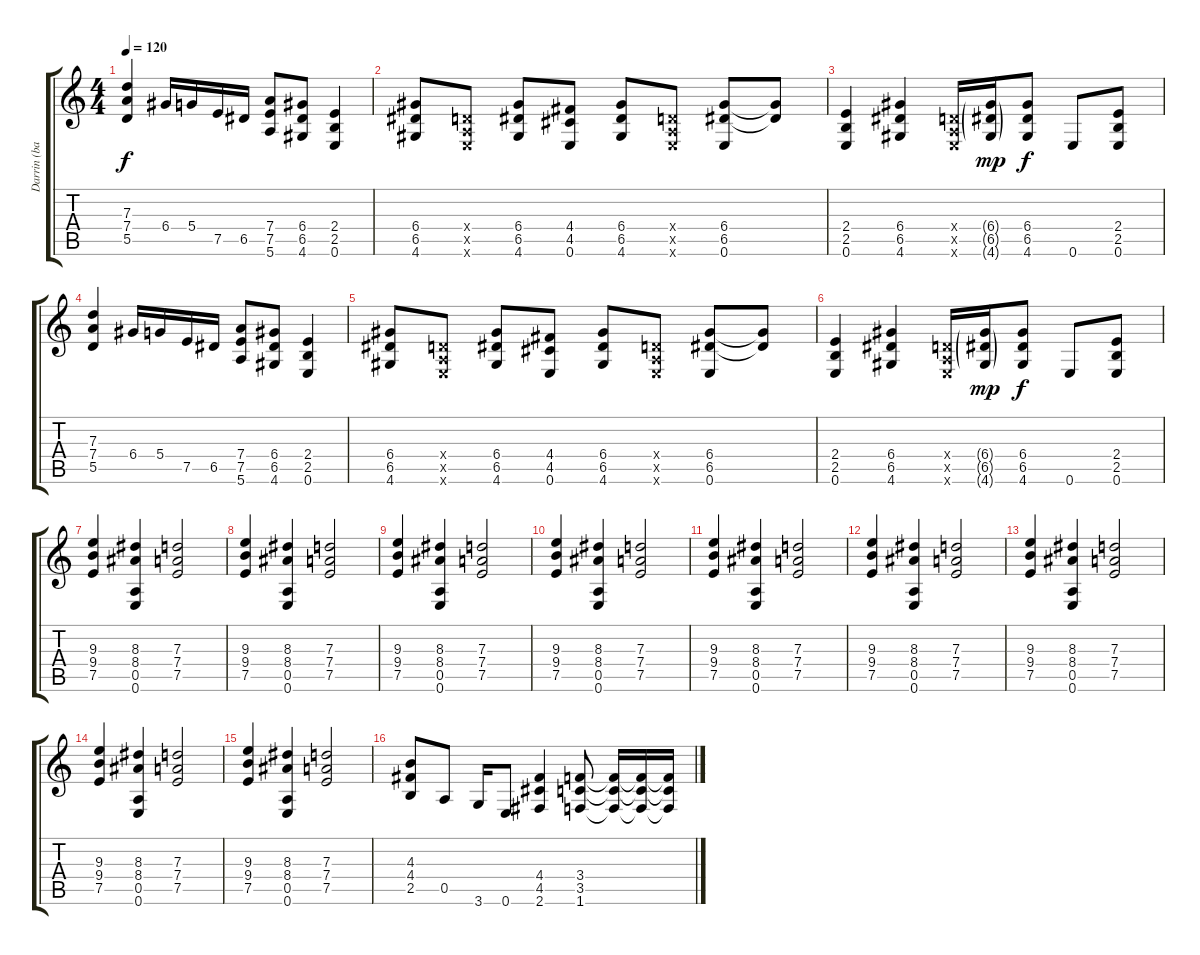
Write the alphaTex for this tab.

\track ("Darrin (base)" "Darrin (ba") {instrument electricbasspick}
\staff {score tabs}
\tuning (E4 B3 G3 D3 A2 E2) {hide}
\ts (4 4)
\tempo 120
\clef g2
\ks c
(7.3 7.4 5.5).4{dy f} 6.4.16 5.4.16 7.5.16 6.5.16 (7.4 7.5 5.6).8 (6.4 6.5 4.6).8 (2.4 2.5 0.6).4 |
(6.4 6.5 4.6).8 (0.4{x} 0.5{x} 0.6{x}).8 (6.4 6.5 4.6).8 (4.4 4.5 0.6).8 (6.4 6.5 4.6).8 (0.4{x} 0.5{x} 0.6{x}).8 (6.4 6.5 0.6).8 (6.4{t} 6.5{t}).8 |
(2.4 2.5 0.6).4 (6.4 6.5 4.6).4 (0.4{x} 0.5{x} 0.6{x}).16 (6.4{g} 6.5{g} 4.6{g}).16{dy mp} (6.4 6.5 4.6).8{dy f} 0.6.8 (2.4 2.5 0.6).8 |
(7.3 7.4 5.5).4 6.4.16 5.4.16 7.5.16 6.5.16 (7.4 7.5 5.6).8 (6.4 6.5 4.6).8 (2.4 2.5 0.6).4 |
(6.4 6.5 4.6).8 (0.4{x} 0.5{x} 0.6{x}).8 (6.4 6.5 4.6).8 (4.4 4.5 0.6).8 (6.4 6.5 4.6).8 (0.4{x} 0.5{x} 0.6{x}).8 (6.4 6.5 0.6).8 (6.4{t} 6.5{t}).8 |
(2.4 2.5 0.6).4 (6.4 6.5 4.6).4 (0.4{x} 0.5{x} 0.6{x}).16 (6.4{g} 6.5{g} 4.6{g}).16{dy mp} (6.4 6.5 4.6).8{dy f} 0.6.8 (2.4 2.5 0.6).8 |
(9.3 9.4 7.5).4 (8.3 8.4 0.5 0.6).4 (7.3 7.4 7.5).2 |
(9.3 9.4 7.5).4 (8.3 8.4 0.5 0.6).4 (7.3 7.4 7.5).2 |
(9.3 9.4 7.5).4 (8.3 8.4 0.5 0.6).4 (7.3 7.4 7.5).2 |
(9.3 9.4 7.5).4 (8.3 8.4 0.5 0.6).4 (7.3 7.4 7.5).2 |
(9.3 9.4 7.5).4 (8.3 8.4 0.5 0.6).4 (7.3 7.4 7.5).2 |
(9.3 9.4 7.5).4 (8.3 8.4 0.5 0.6).4 (7.3 7.4 7.5).2 |
(9.3 9.4 7.5).4 (8.3 8.4 0.5 0.6).4 (7.3 7.4 7.5).2 |
(9.3 9.4 7.5).4 (8.3 8.4 0.5 0.6).4 (7.3 7.4 7.5).2 |
(9.3 9.4 7.5).4 (8.3 8.4 0.5 0.6).4 (7.3 7.4 7.5).2 |
(4.3 4.4 2.5).8 0.5.8 3.6.16 0.6.8 (4.4 4.5 2.6).4 (3.4 3.5 1.6).8 (3.4{t} 3.5{t} 1.6{t}).16 (3.4{t} 3.5{t} 1.6{t}).16 (3.4{t} 3.5{t} 1.6{t}).16
